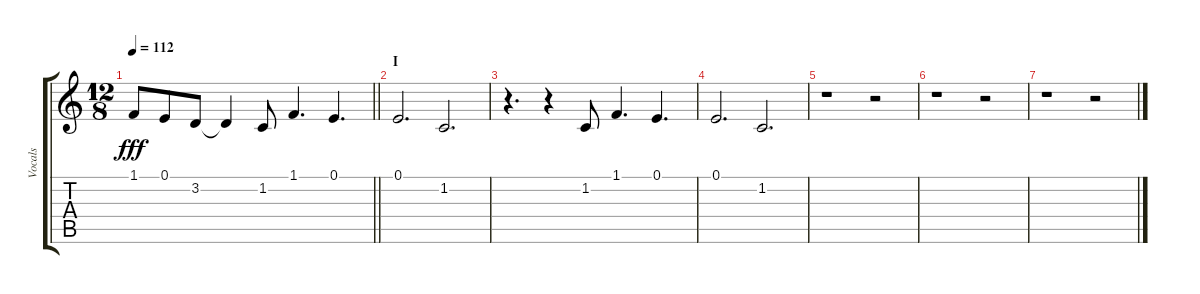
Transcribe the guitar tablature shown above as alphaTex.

\track ("Vocals" "Vocals") {instrument voiceoohs}
\staff {score tabs}
\tuning (E4 B3 G3 D3 A2 E2) {hide}
\ts (12 8)
\tempo 112
\clef g2
\barLineRight lightlight
\ks c
1.1.8{dy fff} 0.1.8 3.2.8 3.2{t}.4 1.2.8 1.1.4{d} 0.1.4{d} |
\section ("" "I")
0.1.2{d} 1.2.2{d} |
r.4{d} r.4 1.2.8 1.1.4{d} 0.1.4{d} |
0.1.2{d} 1.2.2{d} |
r.1 r.2 |
r.1 r.2 |
r.1 r.2
